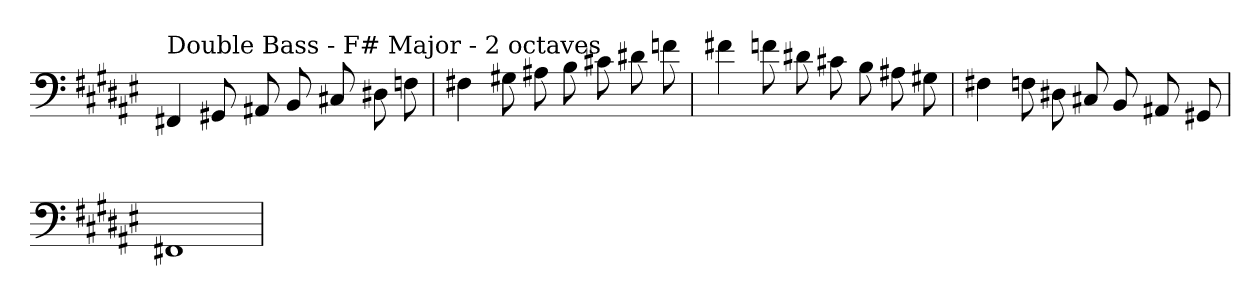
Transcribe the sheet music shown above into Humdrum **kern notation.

**kern
*part1
*staff1
*clefF4
*k[f#c#g#d#a#e#]
*F#:
=
!LO:TX:a:t=Double Bass - F# Major - 2 octaves
4FF#X
8GG#X
8AA#X
8BB
8C#X
8D#X
8F
=
4F#X
8G#X
8A#X
8B
8c#X
8d#X
8f
=
4f#X
8f
8d#X
8c#X
8B
8A#X
8G#X
=
4F#X
8F
8D#X
8C#X
8BB
8AA#X
8GG#X
=
1FF#X
=
*-
